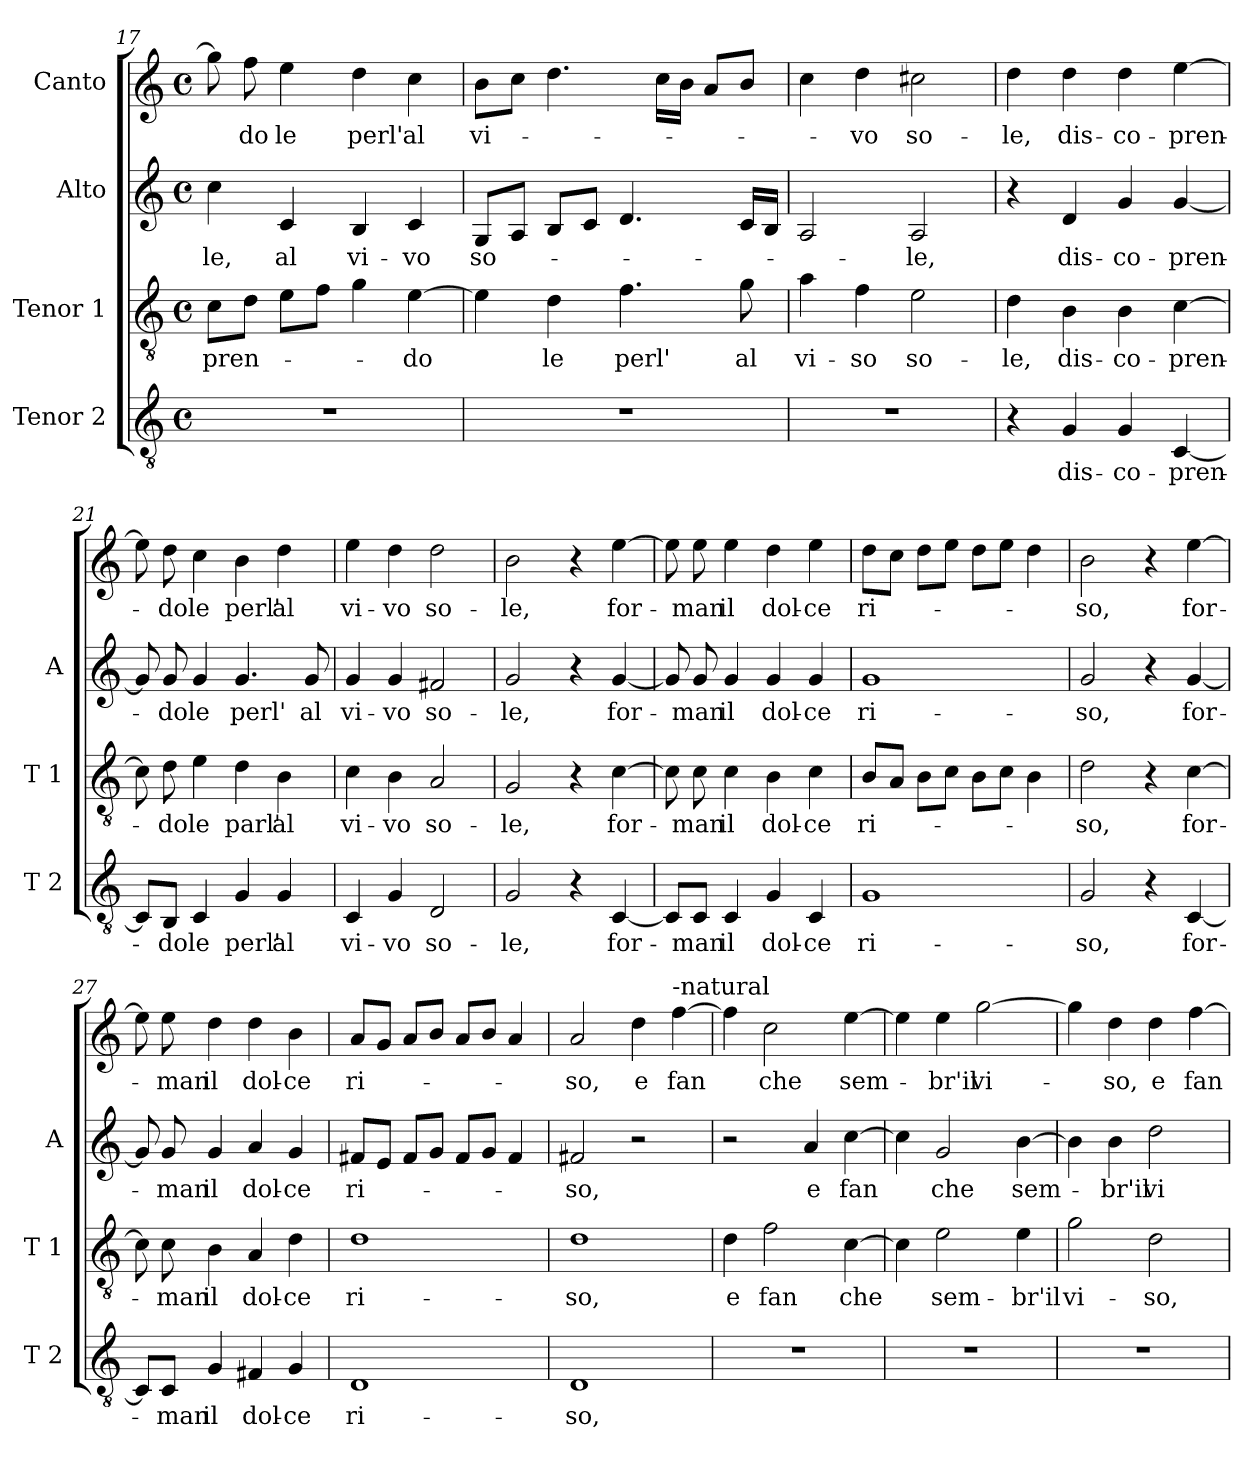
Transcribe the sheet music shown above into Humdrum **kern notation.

**kern	**text	**kern	**text	**kern	**text	**kern	**text
*part4	*part4	*part3	*part3	*part2	*part2	*part1	*part1
*staff4	*staff4	*staff3	*staff3	*staff2	*staff2	*staff1	*staff1
*I"Tenor 2	*	*I"Tenor 1	*	*I"Alto	*	*I"Canto	*
*I'T 2	*	*I'T 1	*	*I'A	*	*	*
*clefGv2	*	*clefGv2	*	*clefG2	*	*clefG2	*
*k[]	*	*k[]	*	*k[]	*	*k[]	*
*C:	*	*C:	*	*C:	*	*C:	*
*M4/4	*	*M4/4	*	*M4/4	*	*M4/4	*
*met(c)	*	*met(c)	*	*met(c)	*	*met(c)	*
=17	=17	=17	=17	=17	=17	=17	=17
!	!	!	!LO:LY:b	!	!LO:LY:b	!	!
1r	.	8c\L	-pren-	4cc\	-le,	8gg\]	.
!	!	!	!	!	!	!	!LO:LY:b
.	.	8d\J	.	.	.	8ff\	do
!	!	!	!	!	!LO:LY:b	!	!LO:LY:b
.	.	8e\L	.	4c/	al	4ee\	le
.	.	8f\J	.	.	.	.	.
!	!	!	!	!	!LO:LY:b	!	!LO:LY:b
.	.	4g\	.	4B/	vi-	4dd\	perl'
!	!	!	!LO:LY:b	!	!LO:LY:b	!	!LO:LY:b
.	.	[4e\	-do	4c/	-vo	4cc\	al
=18	=18	=18	=18	=18	=18	=18	=18
!	!	!	!	!	!LO:LY:b	!	!LO:LY:b
1r	.	4e\]	.	8G/L	so-	8b\L	vi-
.	.	.	.	8A/J	.	8cc\J	.
!	!	!	!LO:LY:b	!	!	!	!
.	.	4d\	le	8B/L	.	4.dd\	.
.	.	.	.	8c/J	.	.	.
!	!	!	!LO:LY:b	!	!	!	!
.	.	4.f\	perl'	4.d/	.	.	.
.	.	.	.	.	.	16cc\LL	.
.	.	.	.	.	.	16b\JJ	.
.	.	.	.	.	.	8a/L	.
!	!	!	!LO:LY:b	!	!	!	!
.	.	8g\	al	16c/LL	.	8b/J	.
.	.	.	.	16B/JJ	.	.	.
!!LO:PB:g=z
=19	=19	=19	=19	=19	=19	=19	=19
!	!	!	!LO:LY:b	!	!	!	!
1r	.	4a\	vi-	2A/	.	4cc\	.
!	!	!	!LO:LY:b	!	!	!	!LO:LY:b
.	.	4f\	-so	.	.	4dd\	-vo
!	!	!	!LO:LY:b	!	!LO:LY:b	!	!LO:LY:b
.	.	2e\	so-	2A/	-le,	2cc#X\	so-
=20	=20	=20	=20	=20	=20	=20	=20
!	!	!	!LO:LY:b	!	!	!	!LO:LY:b
4r	.	4d\	-le,	4r	.	4dd\	-le,
!	!LO:LY:b	!	!LO:LY:b	!	!LO:LY:b	!	!LO:LY:b
4G/	dis-	4B\	dis-	4d/	dis-	4dd\	dis-
!	!LO:LY:b	!	!LO:LY:b	!	!LO:LY:b	!	!LO:LY:b
4G/	-co-	4B\	-co-	4g/	-co-	4dd\	-co-
!	!LO:LY:b	!	!LO:LY:b	!	!LO:LY:b	!	!LO:LY:b
[4C/	-pren-	[4c\	-pren-	[4g/	-pren-	[4ee\	-pren-
=21	=21	=21	=21	=21	=21	=21	=21
8C/L]	.	8c\]	.	8g/]	.	8ee\]	.
!	!LO:LY:b	!	!LO:LY:b	!	!LO:LY:b	!	!LO:LY:b
8BB/J	-do	8d\	-do	8g/	-do	8dd\	-do
!	!LO:LY:b	!	!LO:LY:b	!	!LO:LY:b	!	!LO:LY:b
4C/	le	4e\	le	4g/	le	4cc\	le
!	!LO:LY:b	!	!LO:LY:b	!	!LO:LY:b	!	!LO:LY:b
4G/	perl'	4d\	parl'	4.g/	perl'	4b\	perl'
!	!LO:LY:b	!	!LO:LY:b	!	!	!	!LO:LY:b
4G/	al	4B\	al	.	.	4dd\	al
!	!	!	!	!	!LO:LY:b	!	!
.	.	.	.	8g/	al	.	.
=22	=22	=22	=22	=22	=22	=22	=22
!	!LO:LY:b	!	!LO:LY:b	!	!LO:LY:b	!	!LO:LY:b
4C/	vi-	4c\	vi-	4g/	vi-	4ee\	vi-
!	!LO:LY:b	!	!LO:LY:b	!	!LO:LY:b	!	!LO:LY:b
4G/	-vo	4B\	-vo	4g/	-vo	4dd\	-vo
!	!LO:LY:b	!	!LO:LY:b	!	!LO:LY:b	!	!LO:LY:b
2D/	so-	2A/	so-	2f#X/	so-	2dd\	so-
=23	=23	=23	=23	=23	=23	=23	=23
!	!LO:LY:b	!	!LO:LY:b	!	!LO:LY:b	!	!LO:LY:b
2G/	-le,	2G/	-le,	2g/	-le,	2b\	-le,
4r	.	4r	.	4r	.	4r	.
!	!LO:LY:b	!	!LO:LY:b	!	!LO:LY:b	!	!LO:LY:b
[4C/	for-	[4c\	for-	[4g/	for-	[4ee\	for-
=24	=24	=24	=24	=24	=24	=24	=24
8C/L]	.	8c\]	.	8g/]	.	8ee\]	.
!	!LO:LY:b	!	!LO:LY:b	!	!LO:LY:b	!	!LO:LY:b
8C/J	-man	8c\	-man	8g/	-man	8ee\	-man
!	!LO:LY:b	!	!LO:LY:b	!	!LO:LY:b	!	!LO:LY:b
4C/	il	4c\	il	4g/	il	4ee\	il
!	!LO:LY:b	!	!LO:LY:b	!	!LO:LY:b	!	!LO:LY:b
4G/	dol-	4B\	dol-	4g/	dol-	4dd\	dol-
!	!LO:LY:b	!	!LO:LY:b	!	!LO:LY:b	!	!LO:LY:b
4C/	-ce	4c\	-ce	4g/	-ce	4ee\	-ce
!!LO:LB:g=z
=25	=25	=25	=25	=25	=25	=25	=25
!	!LO:LY:b	!	!LO:LY:b	!	!LO:LY:b	!	!LO:LY:b
1G	ri-	8B/L	ri-	1g	ri-	8dd\L	ri-
.	.	8A/J	.	.	.	8cc\J	.
.	.	8B\L	.	.	.	8dd\L	.
.	.	8c\J	.	.	.	8ee\J	.
.	.	8B\L	.	.	.	8dd\L	.
.	.	8c\J	.	.	.	8ee\J	.
.	.	4B\	.	.	.	4dd\	.
=26	=26	=26	=26	=26	=26	=26	=26
!	!LO:LY:b	!	!LO:LY:b	!	!LO:LY:b	!	!LO:LY:b
2G/	-so,	2d\	-so,	2g/	-so,	2b\	-so,
4r	.	4r	.	4r	.	4r	.
!	!LO:LY:b	!	!LO:LY:b	!	!LO:LY:b	!	!LO:LY:b
[4C/	for-	[4c\	for-	[4g/	for-	[4ee\	for-
=27	=27	=27	=27	=27	=27	=27	=27
8C/L]	.	8c\]	.	8g/]	.	8ee\]	.
!	!LO:LY:b	!	!LO:LY:b	!	!LO:LY:b	!	!LO:LY:b
8C/J	-man	8c\	-man	8g/	-man	8ee\	-man
!	!LO:LY:b	!	!LO:LY:b	!	!LO:LY:b	!	!LO:LY:b
4G/	il	4B\	il	4g/	il	4dd\	il
!	!LO:LY:b	!	!LO:LY:b	!	!LO:LY:b	!	!LO:LY:b
4F#X/	dol-	4A/	dol-	4a/	dol-	4dd\	dol-
!	!LO:LY:b	!	!LO:LY:b	!	!LO:LY:b	!	!LO:LY:b
4G/	-ce	4d\	-ce	4g/	-ce	4b\	-ce
=28	=28	=28	=28	=28	=28	=28	=28
!	!LO:LY:b	!	!LO:LY:b	!	!LO:LY:b	!	!LO:LY:b
1D	ri-	1d	ri-	8f#X/L	ri-	8a/L	ri-
.	.	.	.	8e/J	.	8g/J	.
.	.	.	.	8f#/L	.	8a/L	.
.	.	.	.	8g/J	.	8b/J	.
.	.	.	.	8f#/L	.	8a/L	.
.	.	.	.	8g/J	.	8b/J	.
.	.	.	.	4f#/	.	4a/	.
=29	=29	=29	=29	=29	=29	=29	=29
!	!LO:LY:b	!	!LO:LY:b	!	!LO:LY:b	!	!LO:LY:b
1D	-so,	1d	-so,	2f#X/	-so,	2a/	-so,
!	!	!	!	!	!	!	!LO:LY:b
.	.	.	.	2r	.	4dd\	e
!	!	!	!	!	!	!LO:TX:a:t=-natural	!
!	!	!	!	!	!	!	!LO:LY:b
.	.	.	.	.	.	[4ff\	fan
=30	=30	=30	=30	=30	=30	=30	=30
!	!	!	!LO:LY:b	!	!	!	!
1r	.	4d\	e	2r	.	4ff\]	.
!	!	!	!LO:LY:b	!	!	!	!LO:LY:b
.	.	2f\	fan	.	.	2cc\	che
!	!	!	!	!	!LO:LY:b	!	!
.	.	.	.	4a/	e	.	.
!	!	!	!LO:LY:b	!	!LO:LY:b	!	!LO:LY:b
.	.	[4c\	che	[4cc\	fan	[4ee\	sem-
!!LO:LB:g=z
=31	=31	=31	=31	=31	=31	=31	=31
1r	.	4c\]	.	4cc\]	.	4ee\]	.
!	!	!	!LO:LY:b	!	!LO:LY:b	!	!LO:LY:b
.	.	2e\	sem-	2g/	che	4ee\	-br'il
!	!	!	!	!	!	!	!LO:LY:b
.	.	.	.	.	.	[2gg\	vi-
!	!	!	!LO:LY:b	!	!LO:LY:b	!	!
.	.	4e\	-br'il	[4b\	sem-	.	.
=32	=32	=32	=32	=32	=32	=32	=32
!	!	!	!LO:LY:b	!	!	!	!
1r	.	2g\	vi-	4b\]	.	4gg\]	.
!	!	!	!	!	!LO:LY:b	!	!LO:LY:b
.	.	.	.	4b\	-br'il	4dd\	-so,
!	!	!	!LO:LY:b	!	!LO:LY:b	!	!LO:LY:b
.	.	2d\	-so,	2dd\	vi-	4dd\	e
!	!	!	!	!	!	!	!LO:LY:b
.	.	.	.	.	.	[4ff\	fan
=	=	=	=	=	=	=	=
*-	*-	*-	*-	*-	*-	*-	*-
